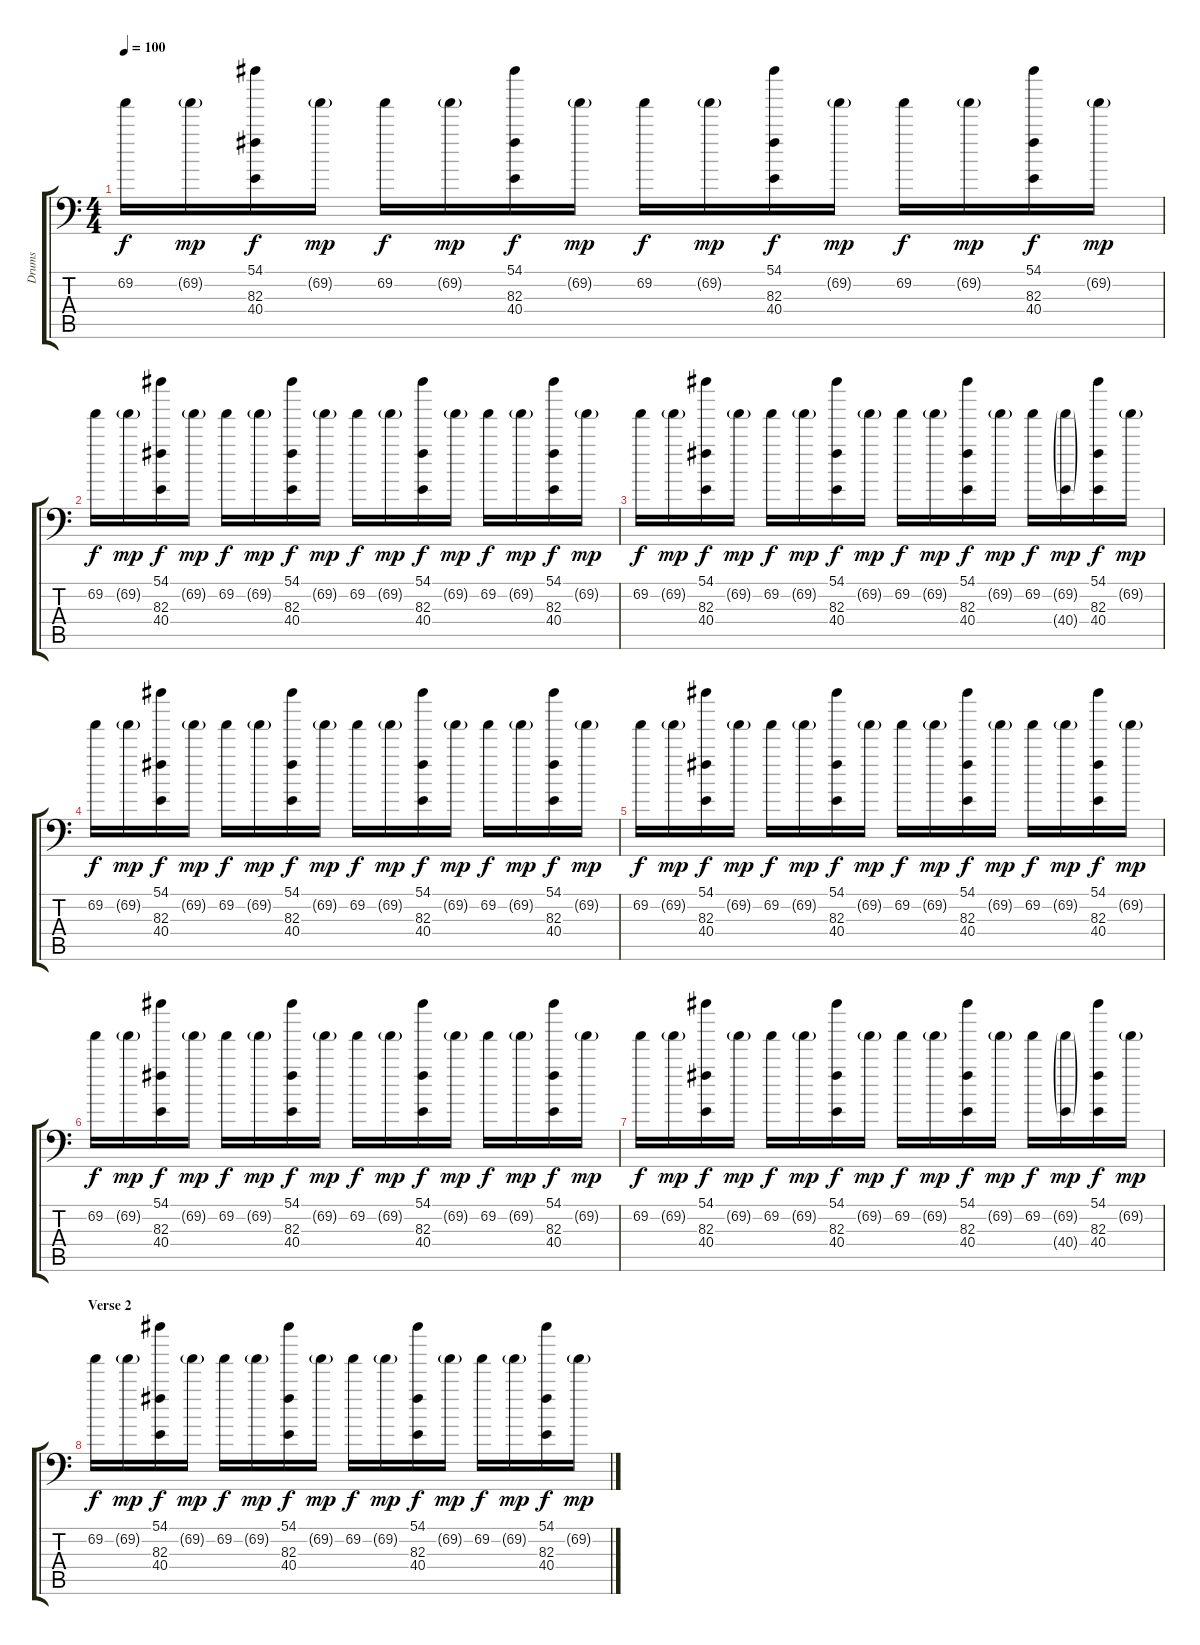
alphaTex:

\track ("Drums" "Drums") {instrument acousticgrandpiano}
\staff {score tabs}
\tuning (C-1 C-1 C-1 C-1 C-1 C-1) {hide}
\ts (4 4)
\tempo 100
\clef f4
\ks c
69.2.16{dy f} 69.2{g}.16{dy mp} (54.1 82.3 40.4).16{dy f} 69.2{g}.16{dy mp} 69.2.16{dy f} 69.2{g}.16{dy mp} (54.1 82.3 40.4).16{dy f} 69.2{g}.16{dy mp} 69.2.16{dy f} 69.2{g}.16{dy mp} (54.1 82.3 40.4).16{dy f} 69.2{g}.16{dy mp} 69.2.16{dy f} 69.2{g}.16{dy mp} (54.1 82.3 40.4).16{dy f} 69.2{g}.16{dy mp} |
69.2.16{dy f} 69.2{g}.16{dy mp} (54.1 82.3 40.4).16{dy f} 69.2{g}.16{dy mp} 69.2.16{dy f} 69.2{g}.16{dy mp} (54.1 82.3 40.4).16{dy f} 69.2{g}.16{dy mp} 69.2.16{dy f} 69.2{g}.16{dy mp} (54.1 82.3 40.4).16{dy f} 69.2{g}.16{dy mp} 69.2.16{dy f} 69.2{g}.16{dy mp} (54.1 82.3 40.4).16{dy f} 69.2{g}.16{dy mp} |
69.2.16{dy f} 69.2{g}.16{dy mp} (54.1 82.3 40.4).16{dy f} 69.2{g}.16{dy mp} 69.2.16{dy f} 69.2{g}.16{dy mp} (54.1 82.3 40.4).16{dy f} 69.2{g}.16{dy mp} 69.2.16{dy f} 69.2{g}.16{dy mp} (54.1 82.3 40.4).16{dy f} 69.2{g}.16{dy mp} 69.2.16{dy f} (69.2{g} 40.4{g}).16{dy mp} (54.1 82.3 40.4).16{dy f} 69.2{g}.16{dy mp} |
69.2.16{dy f} 69.2{g}.16{dy mp} (54.1 82.3 40.4).16{dy f} 69.2{g}.16{dy mp} 69.2.16{dy f} 69.2{g}.16{dy mp} (54.1 82.3 40.4).16{dy f} 69.2{g}.16{dy mp} 69.2.16{dy f} 69.2{g}.16{dy mp} (54.1 82.3 40.4).16{dy f} 69.2{g}.16{dy mp} 69.2.16{dy f} 69.2{g}.16{dy mp} (54.1 82.3 40.4).16{dy f} 69.2{g}.16{dy mp} |
69.2.16{dy f} 69.2{g}.16{dy mp} (54.1 82.3 40.4).16{dy f} 69.2{g}.16{dy mp} 69.2.16{dy f} 69.2{g}.16{dy mp} (54.1 82.3 40.4).16{dy f} 69.2{g}.16{dy mp} 69.2.16{dy f} 69.2{g}.16{dy mp} (54.1 82.3 40.4).16{dy f} 69.2{g}.16{dy mp} 69.2.16{dy f} 69.2{g}.16{dy mp} (54.1 82.3 40.4).16{dy f} 69.2{g}.16{dy mp} |
69.2.16{dy f} 69.2{g}.16{dy mp} (54.1 82.3 40.4).16{dy f} 69.2{g}.16{dy mp} 69.2.16{dy f} 69.2{g}.16{dy mp} (54.1 82.3 40.4).16{dy f} 69.2{g}.16{dy mp} 69.2.16{dy f} 69.2{g}.16{dy mp} (54.1 82.3 40.4).16{dy f} 69.2{g}.16{dy mp} 69.2.16{dy f} 69.2{g}.16{dy mp} (54.1 82.3 40.4).16{dy f} 69.2{g}.16{dy mp} |
69.2.16{dy f} 69.2{g}.16{dy mp} (54.1 82.3 40.4).16{dy f} 69.2{g}.16{dy mp} 69.2.16{dy f} 69.2{g}.16{dy mp} (54.1 82.3 40.4).16{dy f} 69.2{g}.16{dy mp} 69.2.16{dy f} 69.2{g}.16{dy mp} (54.1 82.3 40.4).16{dy f} 69.2{g}.16{dy mp} 69.2.16{dy f} (69.2{g} 40.4{g}).16{dy mp} (54.1 82.3 40.4).16{dy f} 69.2{g}.16{dy mp} |
\section ("" "Verse 2")
69.2.16{dy f} 69.2{g}.16{dy mp} (54.1 82.3 40.4).16{dy f} 69.2{g}.16{dy mp} 69.2.16{dy f} 69.2{g}.16{dy mp} (54.1 82.3 40.4).16{dy f} 69.2{g}.16{dy mp} 69.2.16{dy f} 69.2{g}.16{dy mp} (54.1 82.3 40.4).16{dy f} 69.2{g}.16{dy mp} 69.2.16{dy f} 69.2{g}.16{dy mp} (54.1 82.3 40.4).16{dy f} 69.2{g}.16{dy mp}
